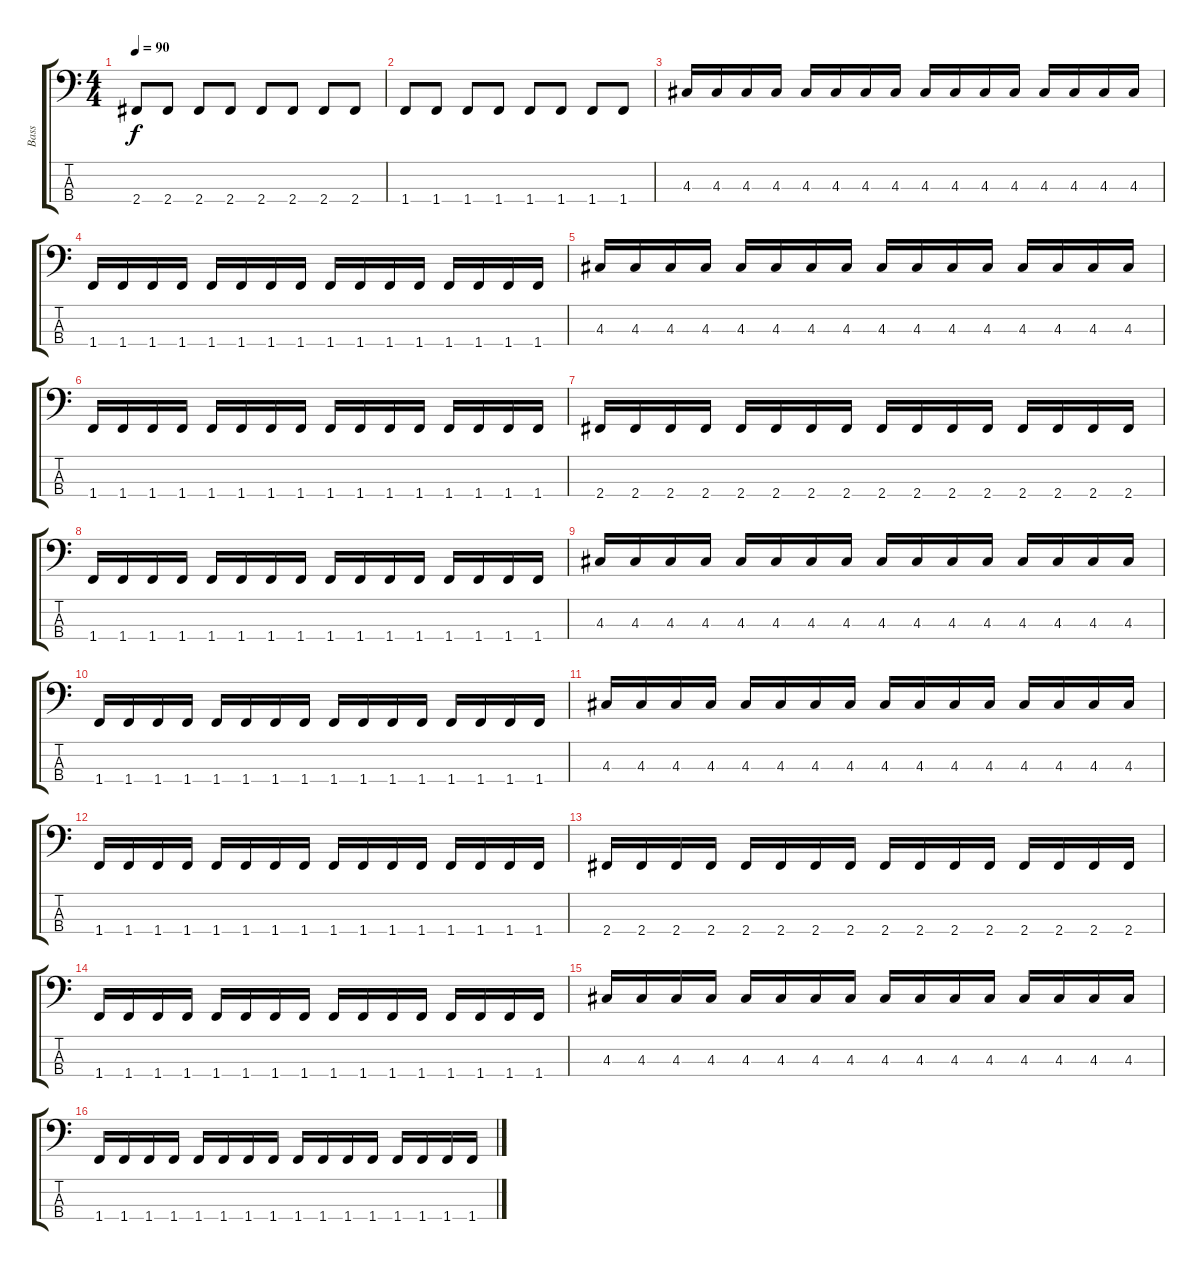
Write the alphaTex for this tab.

\track ("Bass" "Bass") {instrument electricbassfinger}
\staff {score tabs}
\tuning (G2 D2 A1 E1) {hide}
\ts (4 4)
\tempo 90
\clef f4
\ks c
2.4.8{dy f} 2.4.8 2.4.8 2.4.8 2.4.8 2.4.8 2.4.8 2.4.8 |
1.4.8 1.4.8 1.4.8 1.4.8 1.4.8 1.4.8 1.4.8 1.4.8 |
4.3.16 4.3.16 4.3.16 4.3.16 4.3.16 4.3.16 4.3.16 4.3.16 4.3.16 4.3.16 4.3.16 4.3.16 4.3.16 4.3.16 4.3.16 4.3.16 |
1.4.16 1.4.16 1.4.16 1.4.16 1.4.16 1.4.16 1.4.16 1.4.16 1.4.16 1.4.16 1.4.16 1.4.16 1.4.16 1.4.16 1.4.16 1.4.16 |
4.3.16 4.3.16 4.3.16 4.3.16 4.3.16 4.3.16 4.3.16 4.3.16 4.3.16 4.3.16 4.3.16 4.3.16 4.3.16 4.3.16 4.3.16 4.3.16 |
1.4.16 1.4.16 1.4.16 1.4.16 1.4.16 1.4.16 1.4.16 1.4.16 1.4.16 1.4.16 1.4.16 1.4.16 1.4.16 1.4.16 1.4.16 1.4.16 |
2.4.16 2.4.16 2.4.16 2.4.16 2.4.16 2.4.16 2.4.16 2.4.16 2.4.16 2.4.16 2.4.16 2.4.16 2.4.16 2.4.16 2.4.16 2.4.16 |
1.4.16 1.4.16 1.4.16 1.4.16 1.4.16 1.4.16 1.4.16 1.4.16 1.4.16 1.4.16 1.4.16 1.4.16 1.4.16 1.4.16 1.4.16 1.4.16 |
4.3.16 4.3.16 4.3.16 4.3.16 4.3.16 4.3.16 4.3.16 4.3.16 4.3.16 4.3.16 4.3.16 4.3.16 4.3.16 4.3.16 4.3.16 4.3.16 |
1.4.16 1.4.16 1.4.16 1.4.16 1.4.16 1.4.16 1.4.16 1.4.16 1.4.16 1.4.16 1.4.16 1.4.16 1.4.16 1.4.16 1.4.16 1.4.16 |
4.3.16 4.3.16 4.3.16 4.3.16 4.3.16 4.3.16 4.3.16 4.3.16 4.3.16 4.3.16 4.3.16 4.3.16 4.3.16 4.3.16 4.3.16 4.3.16 |
1.4.16 1.4.16 1.4.16 1.4.16 1.4.16 1.4.16 1.4.16 1.4.16 1.4.16 1.4.16 1.4.16 1.4.16 1.4.16 1.4.16 1.4.16 1.4.16 |
2.4.16 2.4.16 2.4.16 2.4.16 2.4.16 2.4.16 2.4.16 2.4.16 2.4.16 2.4.16 2.4.16 2.4.16 2.4.16 2.4.16 2.4.16 2.4.16 |
1.4.16 1.4.16 1.4.16 1.4.16 1.4.16 1.4.16 1.4.16 1.4.16 1.4.16 1.4.16 1.4.16 1.4.16 1.4.16 1.4.16 1.4.16 1.4.16 |
4.3.16 4.3.16 4.3.16 4.3.16 4.3.16 4.3.16 4.3.16 4.3.16 4.3.16 4.3.16 4.3.16 4.3.16 4.3.16 4.3.16 4.3.16 4.3.16 |
1.4.16 1.4.16 1.4.16 1.4.16 1.4.16 1.4.16 1.4.16 1.4.16 1.4.16 1.4.16 1.4.16 1.4.16 1.4.16 1.4.16 1.4.16 1.4.16
